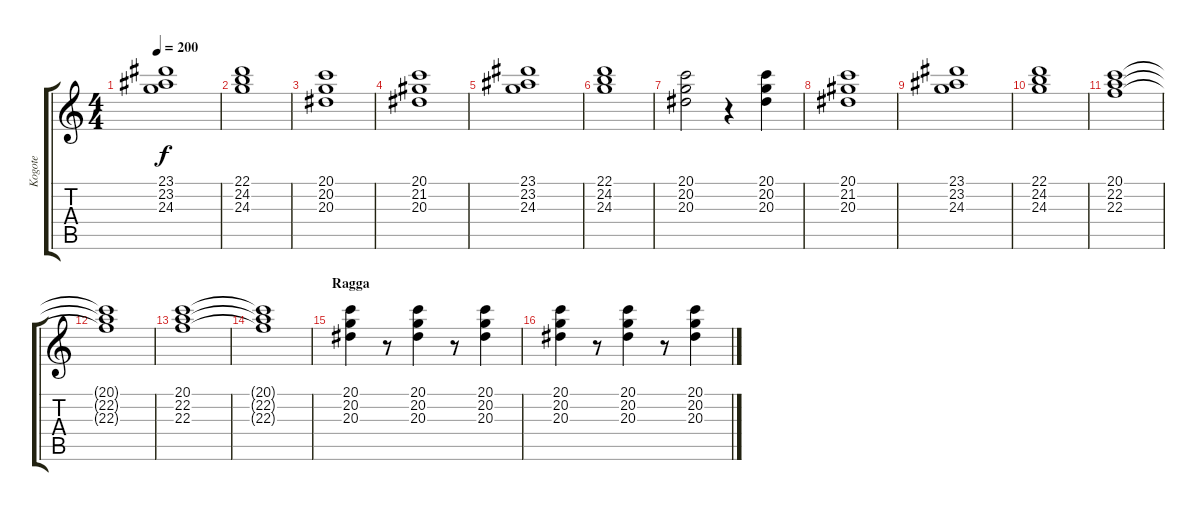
\track ("Kogote" "Kogote") {instrument drawbarorgan}
\staff {score tabs}
\tuning (E4 B3 G3 D3 A2 E2) {hide}
\ts (4 4)
\tempo 200
\clef g2
\ks c
(23.1 23.2 24.3).1{dy f} |
(22.1 24.2 24.3).1 |
(20.1 20.2 20.3).1 |
(20.1 21.2 20.3).1 |
(23.1 23.2 24.3).1 |
(22.1 24.2 24.3).1 |
(20.1 20.2 20.3).2 r.4 (20.1 20.2 20.3).4 |
(20.1 21.2 20.3).1 |
(23.1 23.2 24.3).1 |
(22.1 24.2 24.3).1 |
(20.1 22.2 22.3).1 |
(20.1{t} 22.2{t} 22.3{t}).1 |
(20.1 22.2 22.3).1 |
(20.1{t} 22.2{t} 22.3{t}).1 |
\section ("" "Ragga")
(20.1 20.2 20.3).4 r.8 (20.1 20.2 20.3).4 r.8 (20.1 20.2 20.3).4 |
(20.1 20.2 20.3).4 r.8 (20.1 20.2 20.3).4 r.8 (20.1 20.2 20.3).4
